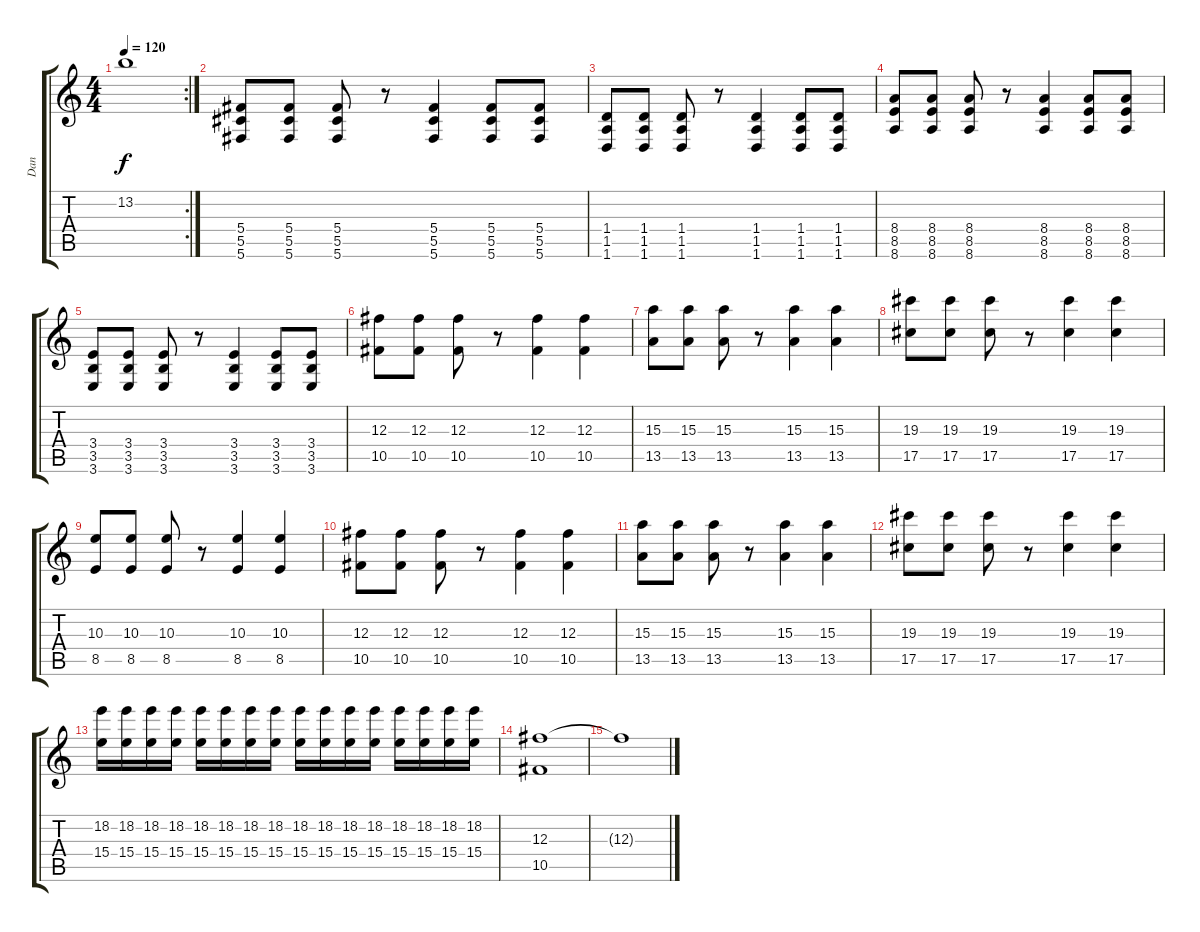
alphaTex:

\track ("Dan" "Dan") {instrument distortionguitar}
\staff {score tabs}
\tuning (Eb4 Bb3 Gb3 Db3 Ab2 Db2) {hide}
\rc 2
\ts (4 4)
\tempo 120
\clef g2
\ks c
13.2.1{dy f} |
(5.4 5.5 5.6).8 (5.4 5.5 5.6).8 (5.4 5.5 5.6).8 r.8 (5.4 5.5 5.6).4 (5.4 5.5 5.6).8 (5.4 5.5 5.6).8 |
(1.4 1.5 1.6).8 (1.4 1.5 1.6).8 (1.4 1.5 1.6).8 r.8 (1.4 1.5 1.6).4 (1.4 1.5 1.6).8 (1.4 1.5 1.6).8 |
(8.4 8.5 8.6).8 (8.4 8.5 8.6).8 (8.4 8.5 8.6).8 r.8 (8.4 8.5 8.6).4 (8.4 8.5 8.6).8 (8.4 8.5 8.6).8 |
(3.4 3.5 3.6).8 (3.4 3.5 3.6).8 (3.4 3.5 3.6).8 r.8 (3.4 3.5 3.6).4 (3.4 3.5 3.6).8 (3.4 3.5 3.6).8 |
(12.3 10.5).8 (12.3 10.5).8 (12.3 10.5).8 r.8 (12.3 10.5).4 (12.3 10.5).4 |
(15.3 13.5).8 (15.3 13.5).8 (15.3 13.5).8 r.8 (15.3 13.5).4 (15.3 13.5).4 |
(19.3 17.5).8 (19.3 17.5).8 (19.3 17.5).8 r.8 (19.3 17.5).4 (19.3 17.5).4 |
(10.3 8.5).8 (10.3 8.5).8 (10.3 8.5).8 r.8 (10.3 8.5).4 (10.3 8.5).4 |
(12.3 10.5).8 (12.3 10.5).8 (12.3 10.5).8 r.8 (12.3 10.5).4 (12.3 10.5).4 |
(15.3 13.5).8 (15.3 13.5).8 (15.3 13.5).8 r.8 (15.3 13.5).4 (15.3 13.5).4 |
(19.3 17.5).8 (19.3 17.5).8 (19.3 17.5).8 r.8 (19.3 17.5).4 (19.3 17.5).4 |
(18.2 15.4).16 (18.2 15.4).16 (18.2 15.4).16 (18.2 15.4).16 (18.2 15.4).16 (18.2 15.4).16 (18.2 15.4).16 (18.2 15.4).16 (18.2 15.4).16 (18.2 15.4).16 (18.2 15.4).16 (18.2 15.4).16 (18.2 15.4).16 (18.2 15.4).16 (18.2 15.4).16 (18.2 15.4).16 |
(12.3 10.5).1 |
12.3{t}.1
